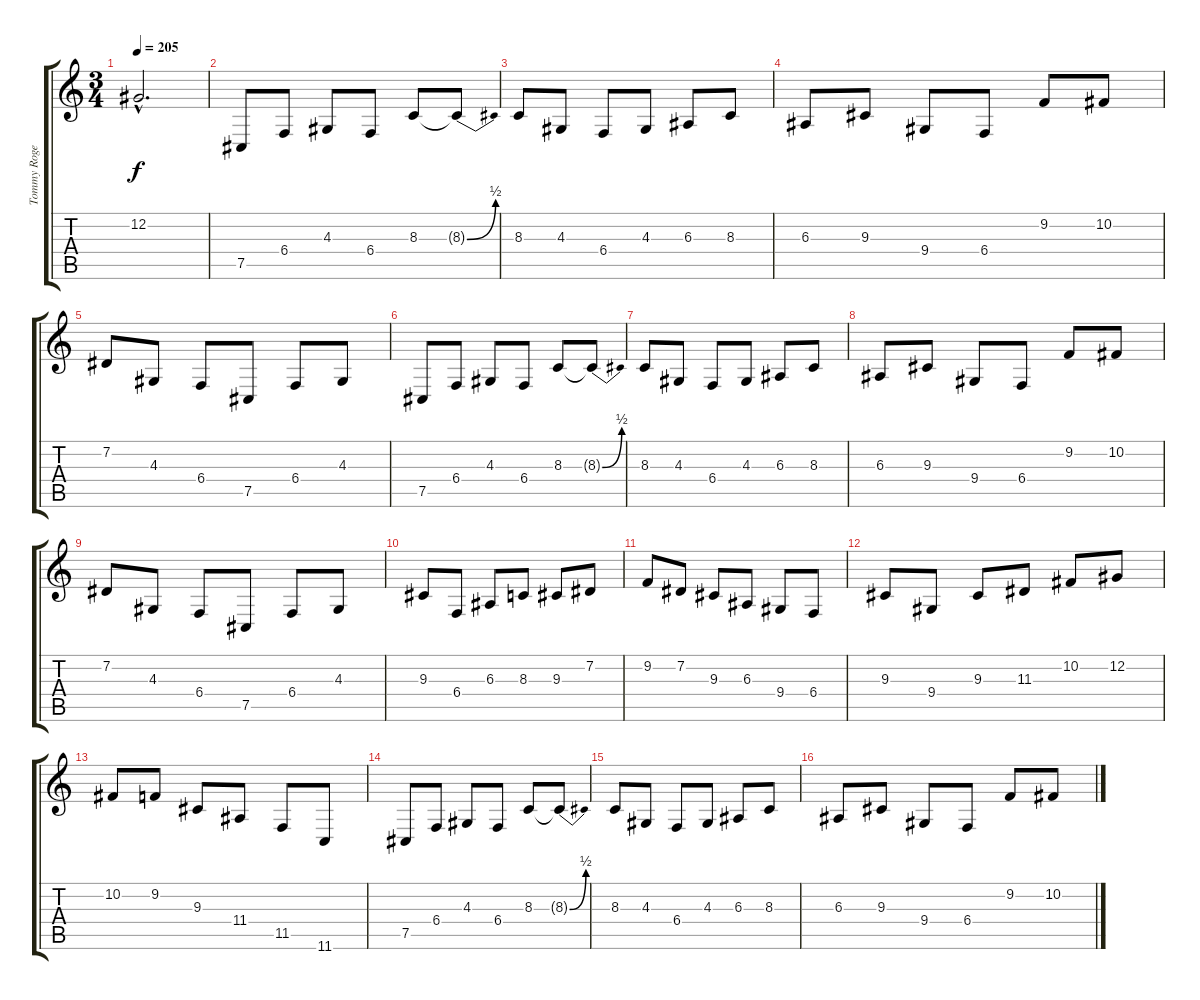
\track ("Tommy Rogers Keys" "Tommy Roge") {instrument lead2sawtooth}
\staff {score tabs}
\tuning (Db4 Ab3 E3 B2 Gb2 Db2) {hide}
\ts (3 4)
\tempo 205
\clef g2
\ks c
12.2{hac t}.2{d dy f} |
7.5.8 6.4.8 4.3.8 6.4.8 8.3.8 8.3{be (bend 0 0 60 2) t}.8 |
8.3.8 4.3.8 6.4.8 4.3.8 6.3.8 8.3.8 |
6.3.8 9.3.8 9.4.8 6.4.8 9.2.8 10.2.8 |
7.2.8 4.3.8 6.4.8 7.5.8 6.4.8 4.3.8 |
7.5.8 6.4.8 4.3.8 6.4.8 8.3.8 8.3{be (bend 0 0 60 2) t}.8 |
8.3.8 4.3.8 6.4.8 4.3.8 6.3.8 8.3.8 |
6.3.8 9.3.8 9.4.8 6.4.8 9.2.8 10.2.8 |
7.2.8 4.3.8 6.4.8 7.5.8 6.4.8 4.3.8 |
9.3.8 6.4.8 6.3.8 8.3.8 9.3.8 7.2.8 |
9.2.8 7.2.8 9.3.8 6.3.8 9.4.8 6.4.8 |
9.3.8 9.4.8 9.3.8 11.3.8 10.2.8 12.2.8 |
10.2.8 9.2.8 9.3.8 11.4.8 11.5.8 11.6.8 |
7.5.8 6.4.8 4.3.8 6.4.8 8.3.8 8.3{be (bend 0 0 60 2) t}.8 |
8.3.8 4.3.8 6.4.8 4.3.8 6.3.8 8.3.8 |
6.3.8 9.3.8 9.4.8 6.4.8 9.2.8 10.2.8
